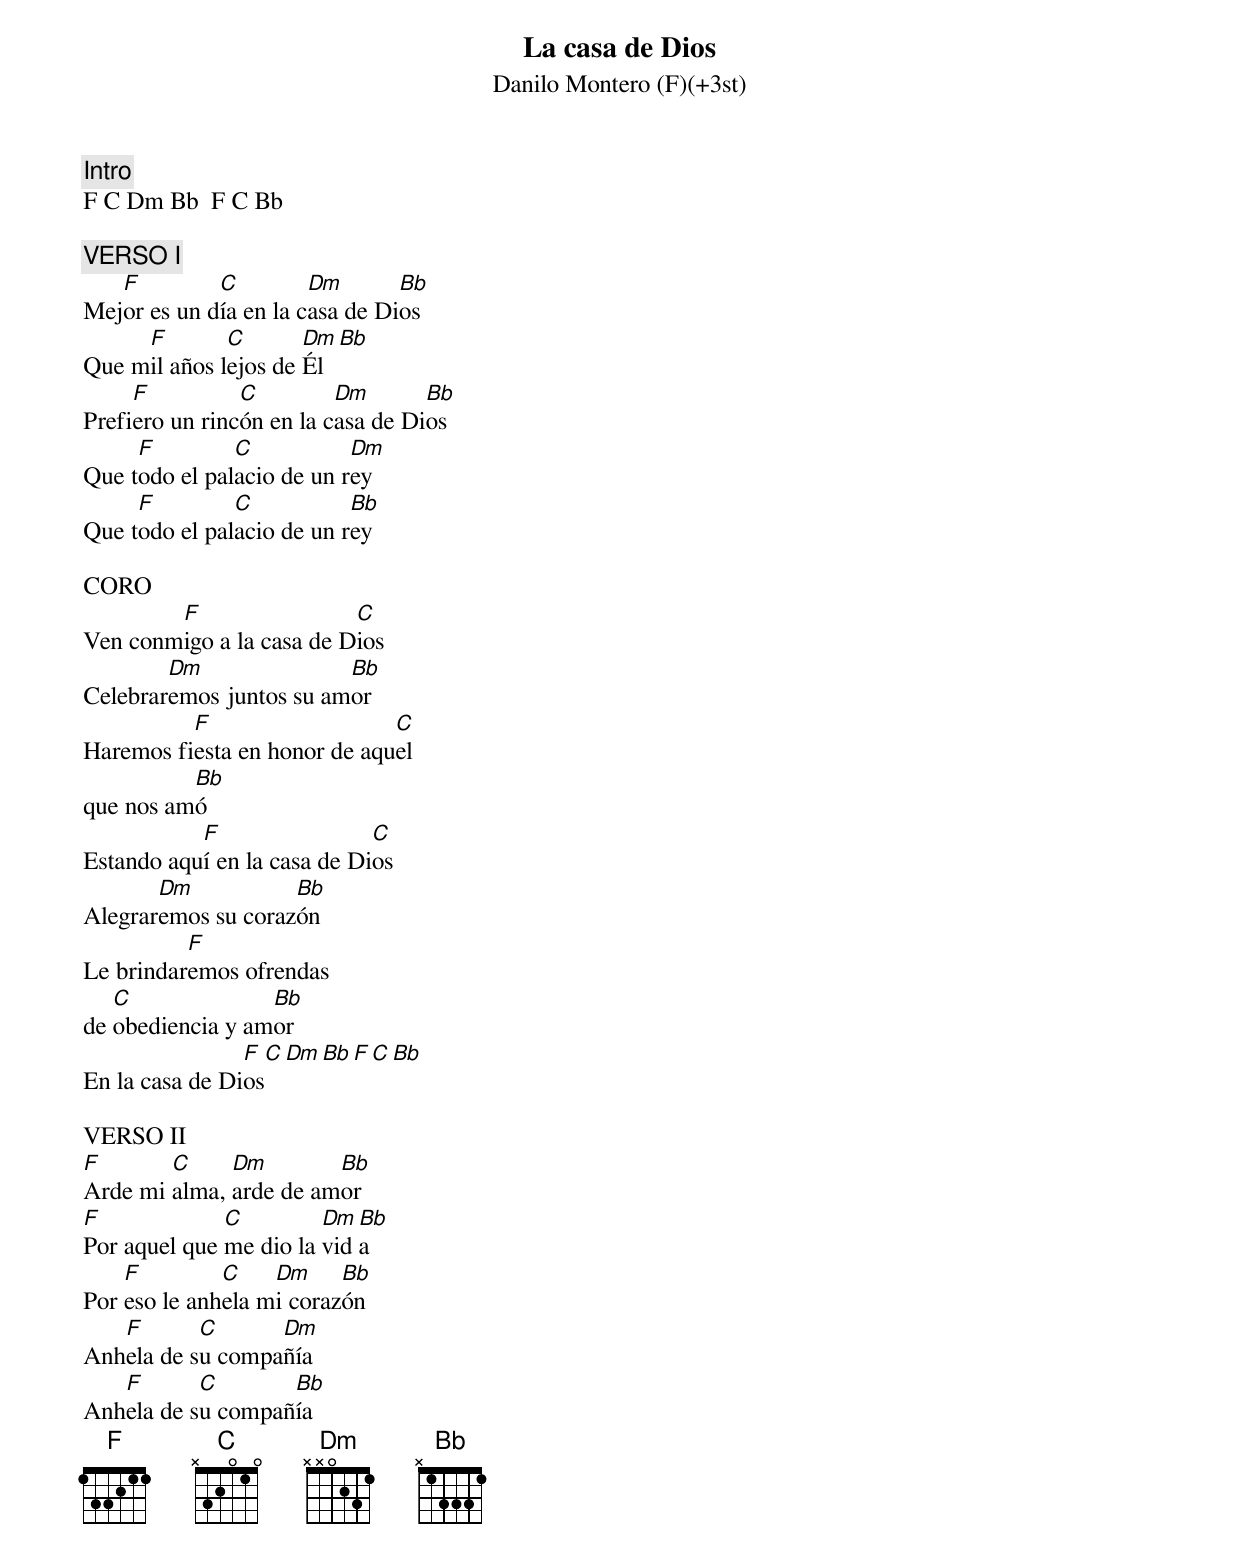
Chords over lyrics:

La casa de Dios
Danilo Montero (F)(+3st)

Intro
F C Dm Bb  F C Bb

VERSO I
   F         C         Dm       Bb
Mejor es un día en la casa de Dios
     F        C       Dm    Bb
Que mil años lejos de Él
     F          C         Dm       Bb
Prefiero un rincón en la casa de Dios
     F         C           Dm
Que todo el palacio de un rey
     F         C           Bb
Que todo el palacio de un rey

CORO
        F                 C
Ven conmigo a la casa de Dios
        Dm               Bb
Celebraremos juntos su amor
          F                   C
Haremos fiesta en honor de aquel
          Bb
que nos amó
           F                 C
Estando aquí en la casa de Dios
       Dm           Bb
Alegraremos su corazón
          F
Le brindaremos ofrendas
   C              Bb
de obediencia y amor
                F C Dm Bb F C Bb
En la casa de Dios

VERSO II
F       C     Dm        Bb
Arde mi alma, arde de amor
F             C         Dm Bb
Por aquel que me dio la vida
    F         C    Dm     Bb
Por eso le anhela mi corazón
   F       C      Dm
Anhela de su compañía
   F       C       Bb
Anhela de su compañía
